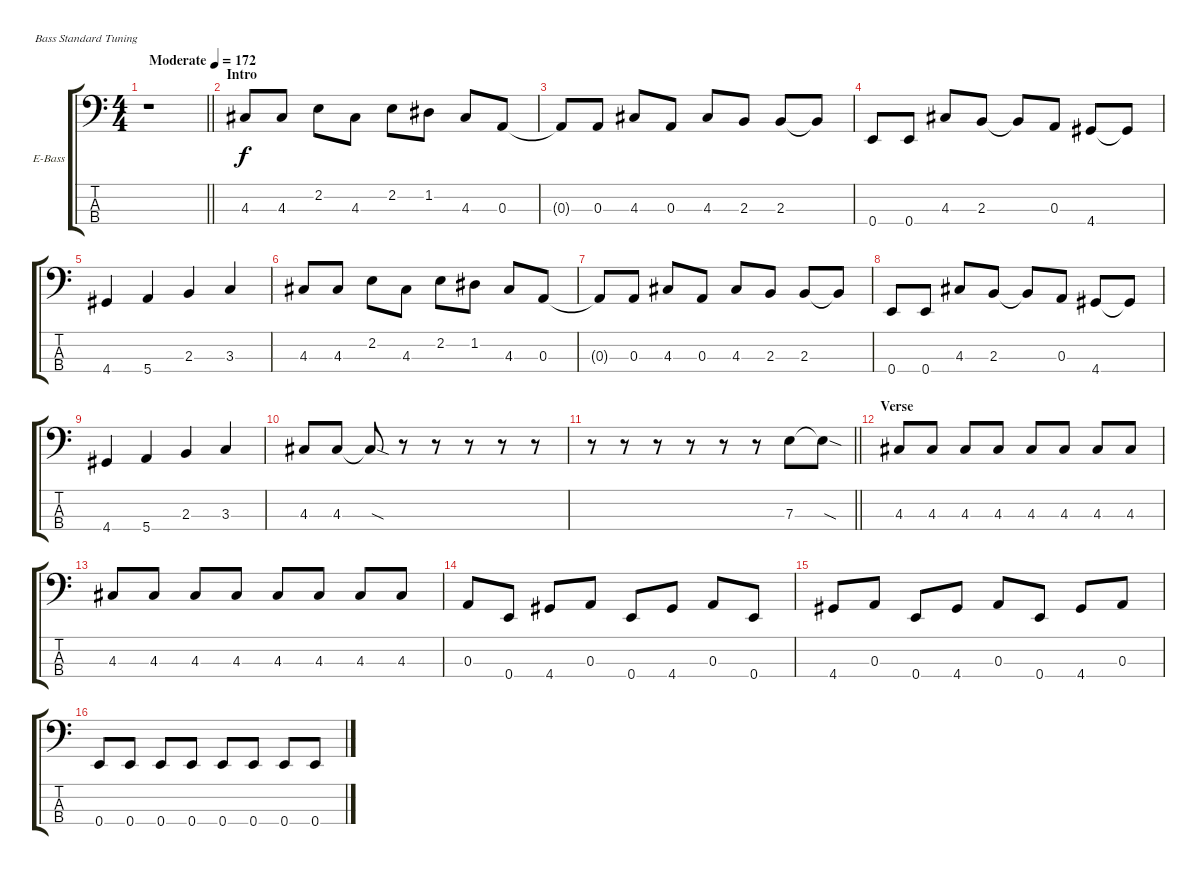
\bracketExtendMode groupsimilarinstruments
\firstSystemTrackNameOrientation horizontal
\otherSystemsTrackNameOrientation horizontal
\track ("Bass" "E-Bass") {instrument electricbasspick}
\staff {score tabs}
\tuning (G2 D2 A1 E1)
\ts (4 4)
\beaming (8 2 2 2 2)
\tempo (172 "Moderate")
\clef f4
\barLineRight lightlight
\ks c
r.1{dy f instrument electricbasspick} |
\section ("" "Intro")
4.3.8 4.3.8 2.2.8 4.3.8 2.2.8 1.2.8 4.3.8 0.3.8 |
0.3{t}.8 0.3.8 4.3.8 0.3.8 4.3.8 2.3.8 2.3.8 2.3{t}.8 |
0.4.8 0.4.8 4.3.8 2.3.8 2.3{t}.8 0.3.8 4.4.8 4.4{t}.8 |
4.4.4 5.4.4 2.3.4 3.3.4 |
4.3.8 4.3.8 2.2.8 4.3.8 2.2.8 1.2.8 4.3.8 0.3.8 |
0.3{t}.8 0.3.8 4.3.8 0.3.8 4.3.8 2.3.8 2.3.8 2.3{t}.8 |
0.4.8 0.4.8 4.3.8 2.3.8 2.3{t}.8 0.3.8 4.4.8 4.4{t}.8 |
4.4.4 5.4.4 2.3.4 3.3.4 |
4.3.8 4.3.8 4.3{sod t}.8 r.8 r.8 r.8 r.8 r.8 |
\barLineRight lightlight
r.8 r.8 r.8 r.8 r.8 r.8 7.3.8 7.3{sod t}.8 |
\section ("" "Verse")
4.3.8 4.3.8 4.3.8 4.3.8 4.3.8 4.3.8 4.3.8 4.3.8 |
4.3.8 4.3.8 4.3.8 4.3.8 4.3.8 4.3.8 4.3.8 4.3.8 |
0.3.8 0.4.8 4.4.8 0.3.8 0.4.8 4.4.8 0.3.8 0.4.8 |
4.4.8 0.3.8 0.4.8 4.4.8 0.3.8 0.4.8 4.4.8 0.3.8 |
0.4.8 0.4.8 0.4.8 0.4.8 0.4.8 0.4.8 0.4.8 0.4.8
